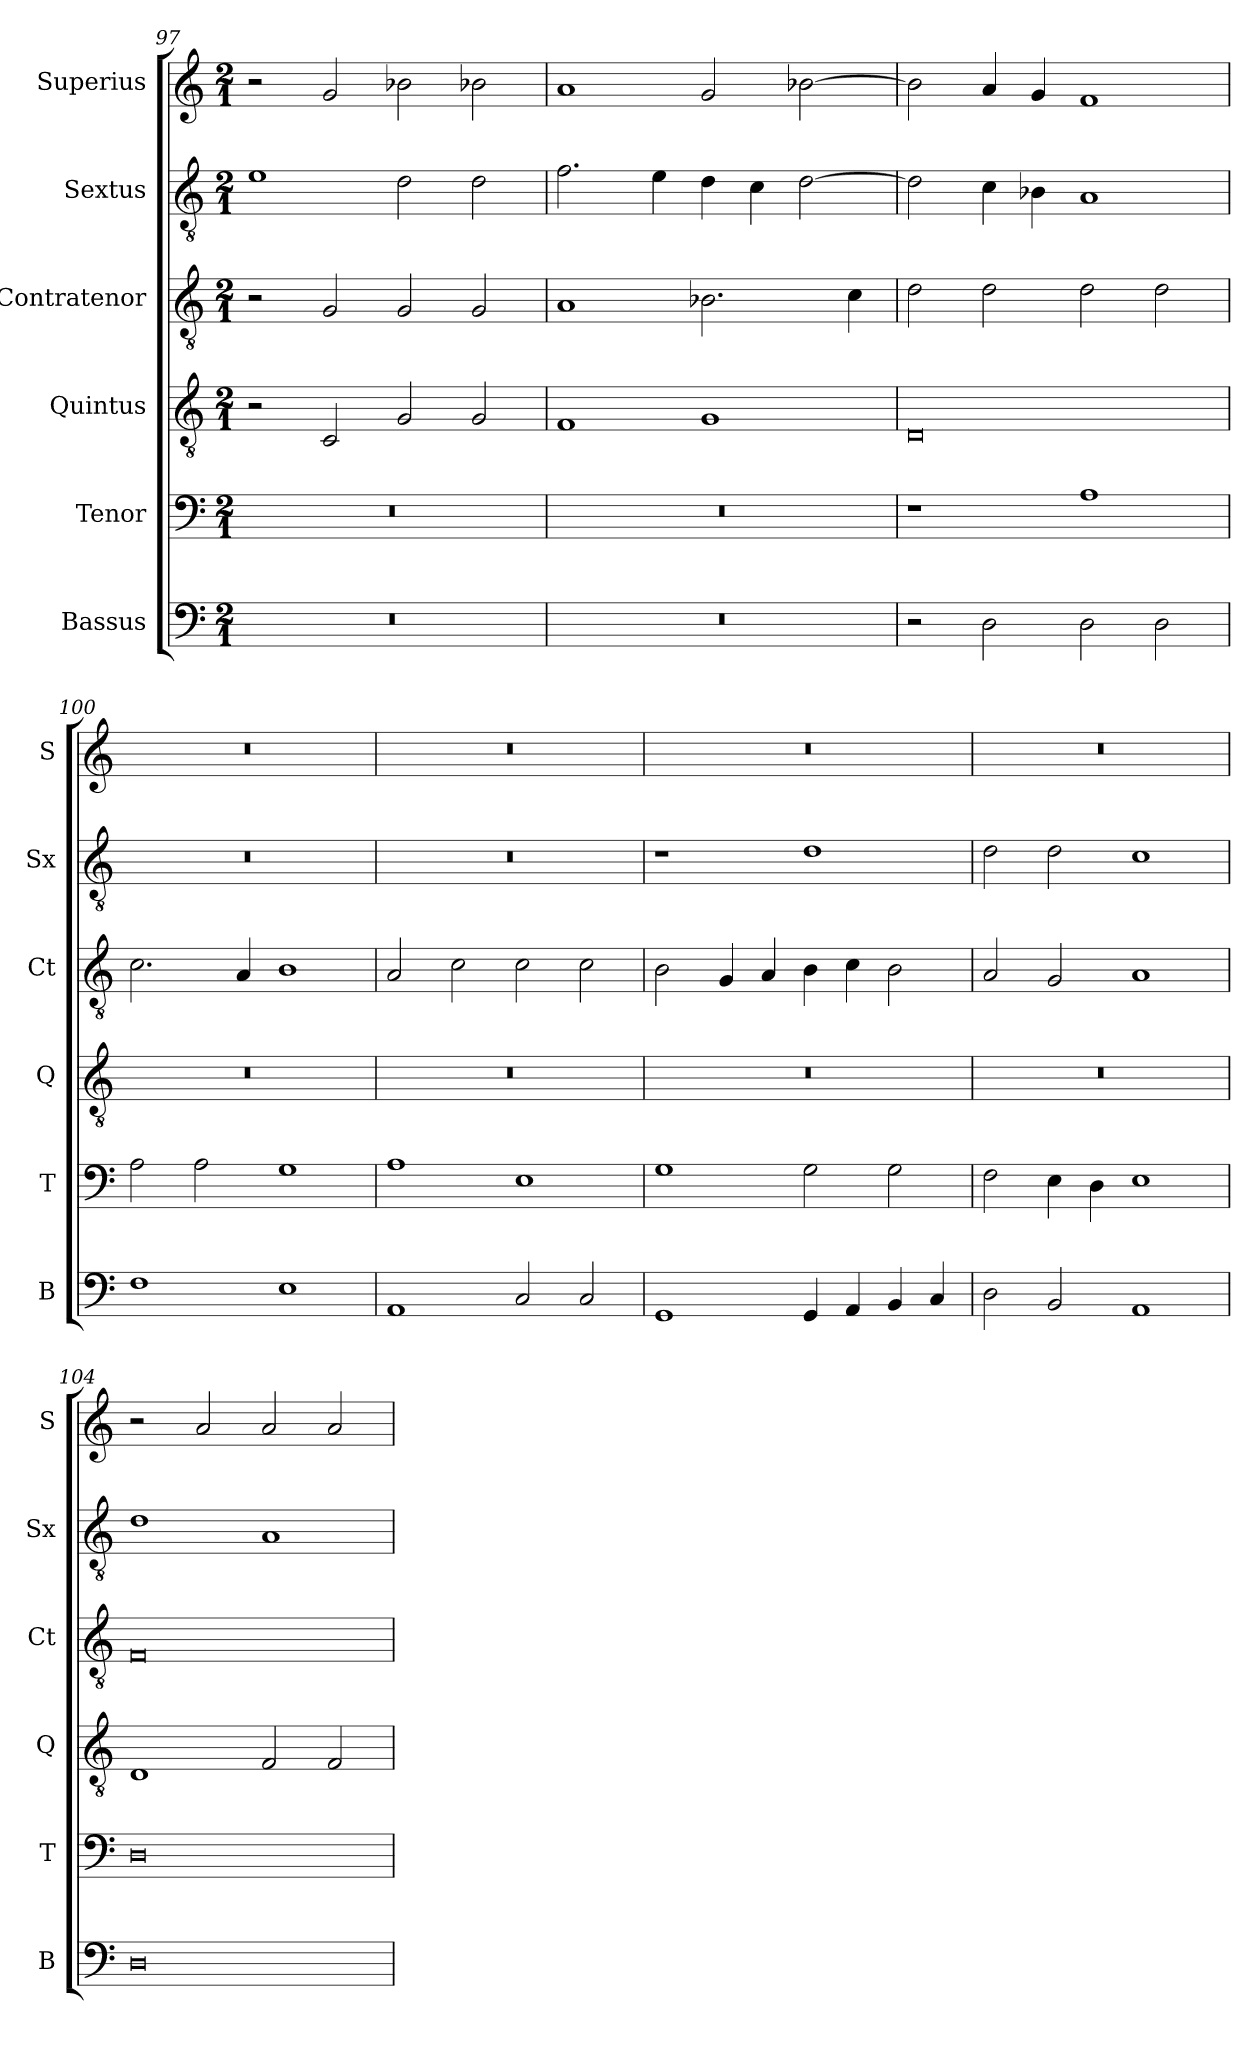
**kern	**kern	**kern	**kern	**kern	**kern
*part6	*part5	*part4	*part3	*part2	*part1
*staff6	*staff5	*staff4	*staff3	*staff2	*staff1
*I"Bassus	*I"Tenor	*I"Quintus	*I"Contratenor	*I"Sextus	*I"Superius
*I'B	*I'T	*I'Q	*I'Ct	*I'Sx	*I'S
*clefF4	*clefF4	*clefGv2	*clefGv2	*clefGv2	*clefG2
*k[]	*k[]	*k[]	*k[]	*k[]	*k[]
*M2/1	*M2/1	*M2/1	*M2/1	*M2/1	*M2/1
=97	=97	=97	=97	=97	=97
0r	0r	2r	2r	1e	2r
.	.	2C/	2G/	.	2g/
.	.	2G/	2G/	2d\	2b-X\
.	.	2G/	2G/	2d\	2b-X\
=98	=98	=98	=98	=98	=98
0r	0r	1F	1A	2.f\	1a
.	.	.	.	4e\	.
.	.	1G	2.B-X\	4d\	2g/
.	.	.	.	4c\	.
.	.	.	.	[2d\	[2b-X\
.	.	.	4c\	.	.
=99	=99	=99	=99	=99	=99
2r	1r	0D	2d\	2d\]	2b-\]
2D\	.	.	2d\	4c\	4a/
.	.	.	.	4B-X\	4g/
2D\	1A	.	2d\	1A	1f
2D\	.	.	2d\	.	.
=100	=100	=100	=100	=100	=100
1F	2A\	0r	2.c\	0r	0r
.	2A\	.	.	.	.
.	.	.	4A/	.	.
1E	1G	.	1B	.	.
=101	=101	=101	=101	=101	=101
1AA	1A	0r	2A/	0r	0r
.	.	.	2c\	.	.
2C/	1E	.	2c\	.	.
2C/	.	.	2c\	.	.
=102	=102	=102	=102	=102	=102
1GG	1G	0r	2B\	1r	0r
.	.	.	4G/	.	.
.	.	.	4A/	.	.
4GG/	2G\	.	4B\	1d	.
4AA/	.	.	4c\	.	.
4BB/	2G\	.	2B\	.	.
4C/	.	.	.	.	.
=103	=103	=103	=103	=103	=103
2D\	2F\	0r	2A/	2d\	0r
2BB/	4E\	.	2G/	2d\	.
.	4D\	.	.	.	.
1AA	1E	.	1A	1c	.
=104	=104	=104	=104	=104	=104
0D	0D	1D	0F	1d	2r
.	.	.	.	.	2a/
.	.	2F/	.	1A	2a/
.	.	2F/	.	.	2a/
=	=	=	=	=	=
*-	*-	*-	*-	*-	*-
